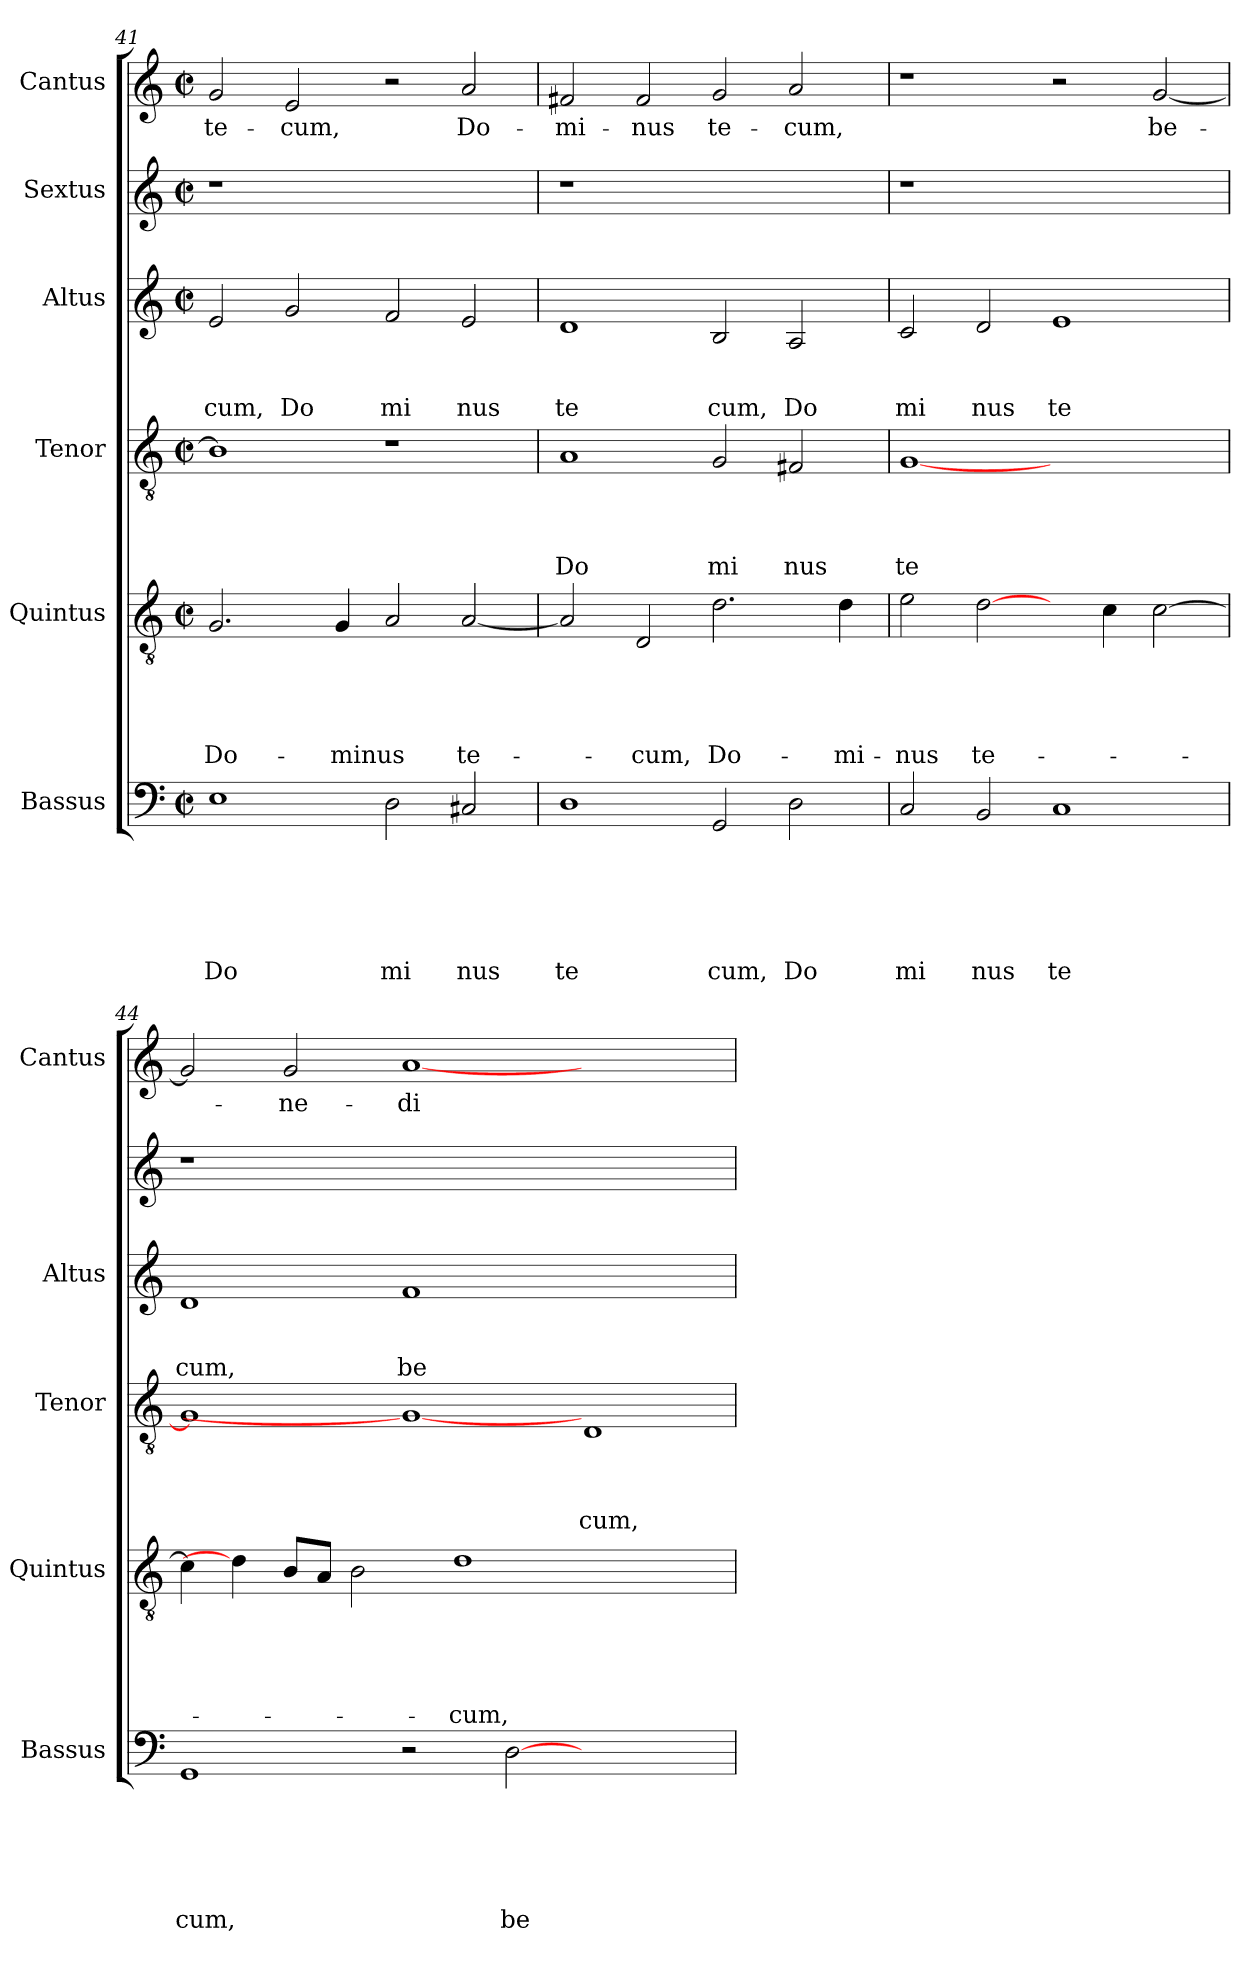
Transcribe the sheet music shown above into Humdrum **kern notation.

**kern	**text	**text	**text	**text	**text	**text	**kern	**text	**text	**text	**text	**text	**kern	**text	**text	**text	**text	**kern	**text	**text	**text	**kern	**kern	**text
*part6	*part6	*part6	*part6	*part6	*part6	*part6	*part5	*part5	*part5	*part5	*part5	*part5	*part4	*part4	*part4	*part4	*part4	*part3	*part3	*part3	*part3	*part2	*part1	*part1
*staff6	*staff6	*staff6	*staff6	*staff6	*staff6	*staff6	*staff5	*staff5	*staff5	*staff5	*staff5	*staff5	*staff4	*staff4	*staff4	*staff4	*staff4	*staff3	*staff3	*staff3	*staff3	*staff2	*staff1	*staff1
*I"Bassus	*	*	*	*	*	*	*I"Quintus	*	*	*	*	*	*I"Tenor	*	*	*	*	*I"Altus	*	*	*	*I"Sextus	*I"Cantus	*
*I'Bassus	*	*	*	*	*	*	*I'Quintus	*	*	*	*	*	*I'Tenor	*	*	*	*	*I'Altus	*	*	*	*	*I'Cantus	*
!!LO:PB:g=z
*clefF4	*	*	*	*	*	*	*clefGv2	*	*	*	*	*	*clefGv2	*	*	*	*	*clefG2	*	*	*	*clefG2	*clefG2	*
*k[]	*	*	*	*	*	*	*k[]	*	*	*	*	*	*k[]	*	*	*	*	*k[]	*	*	*	*k[]	*k[]	*
*C:	*	*	*	*	*	*	*C:	*	*	*	*	*	*C:	*	*	*	*	*C:	*	*	*	*C:	*C:	*
*M2/2	*	*	*	*	*	*	*M2/2	*	*	*	*	*	*M2/2	*	*	*	*	*M2/2	*	*	*	*M2/2	*M2/2	*
*met(c|)	*	*	*	*	*	*	*met(c|)	*	*	*	*	*	*met(c|)	*	*	*	*	*met(c|)	*	*	*	*met(c|)	*met(c|)	*
=41	=41	=41	=41	=41	=41	=41	=41	=41	=41	=41	=41	=41	=41	=41	=41	=41	=41	=41	=41	=41	=41	=41	=41	=41
!	!	!	!	!	!	!LO:LY:b	!	!	!	!	!	!LO:LY:b	!	!	!	!	!	!	!	!	!LO:LY:b	!	!	!LO:LY:b
1E	.	.	.	.	.	Do	2.G/	.	.	.	.	Do-	1B]	.	.	.	.	2e/	.	.	-cum,	1r	2g/	te-
!	!	!	!	!	!	!	!	!	!	!	!	!	!	!	!	!	!	!	!	!	!LO:LY:b	!	!	!LO:LY:b
.	.	.	.	.	.	.	.	.	.	.	.	.	.	.	.	.	.	2g/	.	.	Do	.	2e/	-cum,
!	!	!	!	!	!	!	!	!	!	!	!	!LO:LY:b	!	!	!	!	!	!	!	!	!	!	!	!
.	.	.	.	.	.	.	4G/	.	.	.	.	-minus	.	.	.	.	.	.	.	.	.	.	.	.
!	!	!	!	!	!	!LO:LY:b	!	!	!	!	!	!	!	!	!	!	!	!	!	!	!LO:LY:b	!	!	!
2D\	.	.	.	.	.	mi	2A/	.	.	.	.	.	1r	.	.	.	.	2f/	.	.	mi	1ryy	2r	.
!	!	!	!	!	!	!LO:LY:b	!	!	!	!	!	!LO:LY:b	!	!	!	!	!	!	!	!	!LO:LY:b	!	!	!LO:LY:b
2C#X/	.	.	.	.	.	nus	[<2A/	.	.	.	.	te-	.	.	.	.	.	2e/	.	.	nus	.	2a/	Do-
=42	=42	=42	=42	=42	=42	=42	=42	=42	=42	=42	=42	=42	=42	=42	=42	=42	=42	=42	=42	=42	=42	=42	=42	=42
!	!	!	!	!	!	!LO:LY:b	!	!	!	!	!	!	!	!	!	!	!LO:LY:b	!	!	!	!LO:LY:b	!	!	!LO:LY:b
1D	.	.	.	.	.	te	2A/]	.	.	.	.	.	1A	.	.	.	Do	1d	.	.	te	1r	2f#X/	-mi-
!	!	!	!	!	!	!	!	!	!	!	!	!LO:LY:b	!	!	!	!	!	!	!	!	!	!	!	!LO:LY:b
.	.	.	.	.	.	.	2D/	.	.	.	.	-cum,	.	.	.	.	.	.	.	.	.	.	2f#/	-nus
!	!	!	!	!	!	!LO:LY:b	!	!	!	!	!	!LO:LY:b	!	!	!	!	!LO:LY:b	!	!	!	!LO:LY:b	!	!	!LO:LY:b
2GG/	.	.	.	.	.	cum,	2.d\	.	.	.	.	Do-	2G/	.	.	.	mi	2B/	.	.	cum,	1ryy	2g/	te-
!	!	!	!	!	!	!LO:LY:b	!	!	!	!	!	!	!	!	!	!	!LO:LY:b	!	!	!	!LO:LY:b	!	!	!LO:LY:b
2D\	.	.	.	.	.	Do	.	.	.	.	.	.	2F#X/	.	.	.	nus	2A/	.	.	Do	.	2a/	-cum,
!	!	!	!	!	!	!	!	!	!	!	!	!LO:LY:b	!	!	!	!	!	!	!	!	!	!	!	!
.	.	.	.	.	.	.	4d\	.	.	.	.	-mi-	.	.	.	.	.	.	.	.	.	.	.	.
=43	=43	=43	=43	=43	=43	=43	=43	=43	=43	=43	=43	=43	=43	=43	=43	=43	=43	=43	=43	=43	=43	=43	=43	=43
!	!	!	!	!	!	!LO:LY:b	!	!	!	!	!	!LO:LY:b	!	!	!	!	!LO:LY:b	!	!	!	!LO:LY:b	!	!	!
2C/	.	.	.	.	.	mi	2e\	.	.	.	.	-nus	[<1G	.	.	.	te	2c/	.	.	mi	1r	1r	.
!	!	!	!	!	!	!LO:LY:b	!	!	!	!	!	!LO:LY:b	!	!	!	!	!	!	!	!	!LO:LY:b	!	!	!
2BB/	.	.	.	.	.	nus	[2d\	.	.	.	.	te-	.	.	.	.	.	2d/	.	.	nus	.	.	.
!	!	!	!	!	!	!LO:LY:b	!	!	!	!	!	!	!	!	!	!	!	!	!	!	!LO:LY:b	!	!	!
1C	.	.	.	.	.	te	4ryy	.	.	.	.	.	1ryy	.	.	.	.	1e	.	.	te	1ryy	2r	.
.	.	.	.	.	.	.	4c\	.	.	.	.	.	.	.	.	.	.	.	.	.	.	.	.	.
!	!	!	!	!	!	!	!	!	!	!	!	!	!	!	!	!	!	!	!	!	!	!	!	!LO:LY:b
.	.	.	.	.	.	.	[>2c\	.	.	.	.	.	.	.	.	.	.	.	.	.	.	.	[<2g/	be-
=44	=44	=44	=44	=44	=44	=44	=44	=44	=44	=44	=44	=44	=44	=44	=44	=44	=44	=44	=44	=44	=44	=44	=44	=44
!	!	!	!	!	!	!LO:LY:b	!	!	!	!	!	!	!	!	!	!	!	!	!	!	!LO:LY:b	!	!	!
1GG	.	.	.	.	.	cum,	4c\]	.	.	.	.	.	1G]	.	.	.	.	1d	.	.	cum,	1r	2g/]	.
.	.	.	.	.	.	.	4d\]	.	.	.	.	.	.	.	.	.	.	.	.	.	.	.	.	.
!	!	!	!	!	!	!	!	!	!	!	!	!	!	!	!	!	!	!	!	!	!	!	!	!LO:LY:b
.	.	.	.	.	.	.	8B/L	.	.	.	.	.	.	.	.	.	.	.	.	.	.	.	2g/	-ne-
.	.	.	.	.	.	.	8A/J	.	.	.	.	.	.	.	.	.	.	.	.	.	.	.	.	.
.	.	.	.	.	.	.	2B\	.	.	.	.	.	.	.	.	.	.	.	.	.	.	.	.	.
!	!	!	!	!	!	!	!	!	!	!	!	!	!	!	!	!	!	!	!	!	!LO:LY:b	!	!	!LO:LY:b
2r	.	.	.	.	.	.	.	.	.	.	.	.	1G_	.	.	.	.	1f	.	.	be	0ryy	[<1a	-di-
!	!	!	!	!	!	!	!	!	!	!	!	!LO:LY:b	!	!	!	!	!	!	!	!	!	!	!	!
.	.	.	.	.	.	.	1d	.	.	.	.	-cum,	.	.	.	.	.	.	.	.	.	.	.	.
!	!	!	!	!	!	!LO:LY:b	!	!	!	!	!	!	!	!	!	!	!	!	!	!	!	!	!	!
[>2D\	.	.	.	.	.	be	.	.	.	.	.	.	.	.	.	.	.	.	.	.	.	.	.	.
!	!	!	!	!	!	!	!	!	!	!	!	!	!	!	!	!	!LO:LY:b	!	!	!	!	!	!	!
1ryy	.	.	.	.	.	.	.	.	.	.	.	.	1D	.	.	.	cum,	1ryy	.	.	.	.	1ryy	.
.	.	.	.	.	.	.	2.ryy	.	.	.	.	.	.	.	.	.	.	.	.	.	.	.	.	.
=	=	=	=	=	=	=	=	=	=	=	=	=	=	=	=	=	=	=	=	=	=	=	=	=
*-	*-	*-	*-	*-	*-	*-	*-	*-	*-	*-	*-	*-	*-	*-	*-	*-	*-	*-	*-	*-	*-	*-	*-	*-
